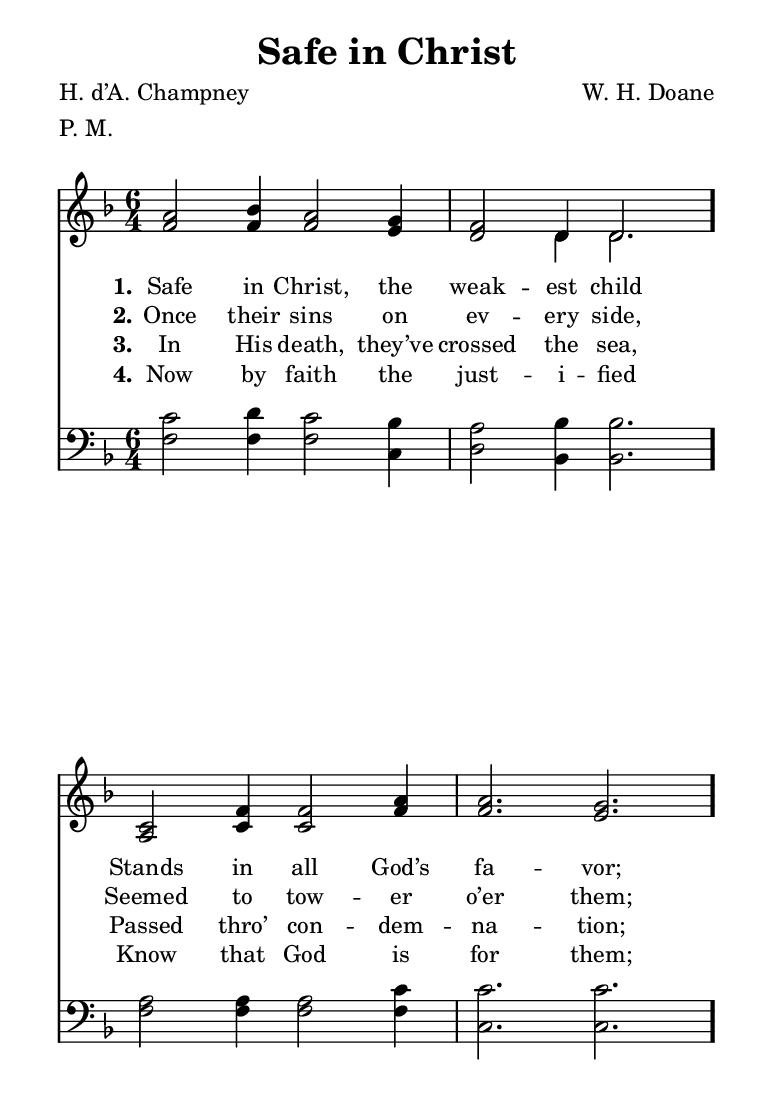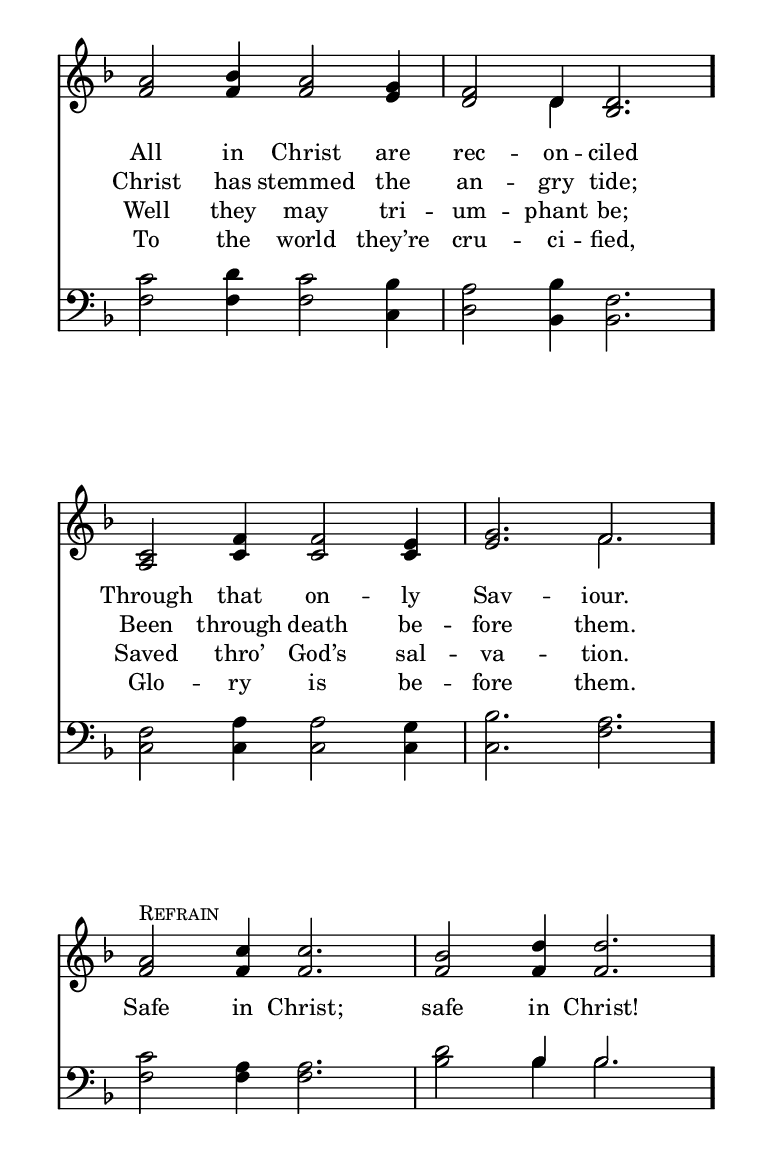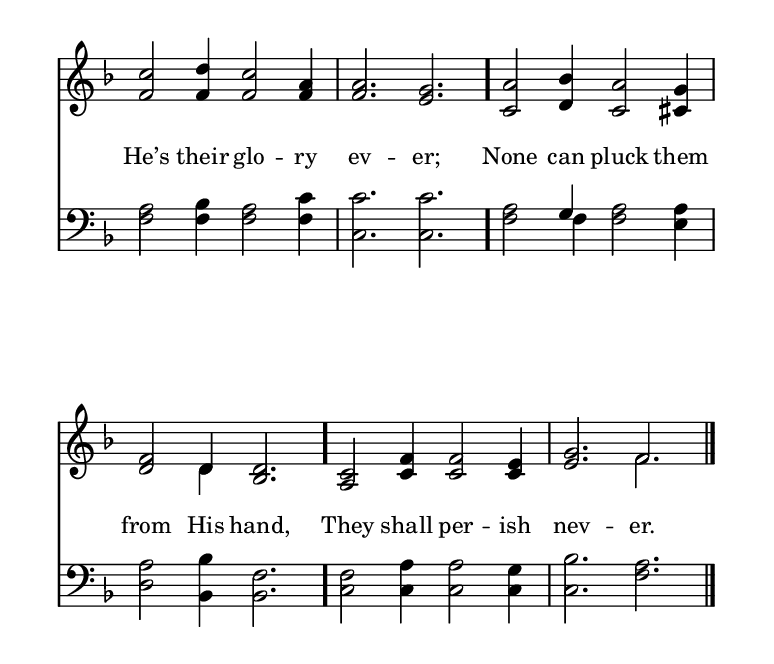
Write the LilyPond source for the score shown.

\include "common/global.ily"
\paper {
  \include "common/paper.ily"
}

\header{
  %children
  hymnnumber = "355"
  title = "Safe in Christ"
  tunename = "Near the Cross"
  meter = "P. M."
  poet = "H. d’A. Champney"
  composer = "W. H. Doane"
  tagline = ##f
}

global = {
  \include "common/overrides.ily"
  \override Staff.TimeSignature.style = #'numbered
  \time 6/4
  \override Score.MetronomeMark.transparent = ##t % hide all fermata changes too
  \tempo 4=130
  \key f \major
  \autoBeamOff
}

notesSoprano = {
\global
\relative c'' {

  a2 bes4 a2 g4 | f2 d4 d2. |
  c2 f4 f2 a4 | a2. g2. |
  a2 bes4 a2 g4 | f2 d4 d2. |
  c2 f4 f2 e4 | g2. f2. |

  << s^\markup { \small \caps "Refrain" }
  { a2 c4 c2. | bes2 d4 d2. } >>
  c2 d4 c2 a4 | a2. g2. |
  a2 bes4 a2 g4 | f2 d4 d2. |
  c2 f4 f2 e4 | g2. f2. |

  \bar "|."

}
}

notesAlto = {
\global
\relative e' {

  f2 f4 f2 e4 | d2 d4 d2. |
  a2 c4 c2 f4 | f2. e2. |
  f2 f4 f2 e4 | d2 d4 bes2. |
  a2 c4 c2 c4 | e2. f2. |

  f2 f4 f2. | f2 f4 f2. |
  f2 f4 f2 f4 | f2. e2. |
  c2 d4 c2 cis4 | d2 d4 bes2. |
  a2 c4 c2 c4 | e2. f2. |

}
}

notesTenor = {
\global
\relative a {

  c2 d4 c2 bes4 | a2 bes4 bes2. |
  a2 a4 a2 c4 | c2. c2. |
  c2 d4 c2 bes4 | a2 bes4 f2. |
  f2 a4 a2 g4 | bes2. a2. |

  c2 a4 a2. | d2 bes4 bes2. |
  a2 bes4 a2 c4 | c2. c2. |
  a2 g4 a2 a4 | a2 bes4 f2. |
  f2 a4 a2 g4 | bes2. a2. |

}
}

notesBass = {
\global
\relative f {

  f2 f4 f2 c4 | d2 bes4 bes2. |
  f'2 f4 f2 f4 | c2. c2. |
  f2 f4 f2 c4 | d2 bes4 bes2. |
  c2 c4 c2 c4 | c2. f2. |

  f2 f4 f2. | bes2 bes4 bes2. |
  f2 f4 f2 f4 | c2. c2. |
  f2 f4 f2 e4 | d2 bes4 bes2. |
  c2 c4 c2 c4 | c2. f2. |

}
}

Refrain = \lyricmode {

Safe in Christ; safe in Christ! \bar "."
He’s their glo -- ry ev -- er; \bar "."
None can pluck them from His hand, \bar "."
They shall per -- ish nev -- er. \bar "."

}

wordsA = \lyricmode {
\set stanza = "1."

Safe in Christ, the weak -- est child \bar "."
Stands in all God’s fa -- vor; \bar "."
All in Christ are rec -- on -- ciled \bar "."
Through that on -- ly Sav -- iour. \bar "."

}

wordsB = \lyricmode {
\set stanza = "2."

Once their sins on ev -- ery side,
Seemed to tow -- er o’er them;
Christ has stemmed the an -- gry tide;
Been through death be -- fore them.

\Refrain

}

wordsC = \lyricmode {
\set stanza = "3."

In His death, they’ve crossed the sea,
Passed thro’ con -- dem -- na -- tion;
Well they may tri -- um -- phant be;
Saved thro’ God’s sal -- va -- tion.

}

wordsD = \lyricmode {
\set stanza = "4."

Now by faith the just -- i -- fied
Know that God is for them;
To the world they’re cru -- ci -- fied,
Glo -- ry is be -- fore them.

}

\score {
  \context ChoirStaff <<
    \context Staff = upper <<
      \set Staff.autoBeaming = ##f
      \set ChoirStaff.systemStartDelimiter = #'SystemStartBar
      \set ChoirStaff.printPartCombineTexts = ##f
      \partcombine #'(2 . 11) \notesSoprano \notesAlto
      \context NullVoice = sopranos { \voiceOne << \notesSoprano >> }
      \context Lyrics = one   \lyricsto sopranos \wordsA
      \context Lyrics = two   \lyricsto sopranos \wordsB
      \context Lyrics = three \lyricsto sopranos \wordsC
      \context Lyrics = four  \lyricsto sopranos \wordsD
    >>
    \context Staff = men <<
      \set Staff.autoBeaming = ##f
      \clef bass
      \set ChoirStaff.printPartCombineTexts = ##f
      \partcombine #'(2 . 11) \notesTenor \notesBass
    >>
  >>
  \layout {
    \include "common/layout.ily"
  }
  #(cond ((ly:get-option 'eog-midi-permitted) #{ \midi{
    \include "common/midi.ily"
  } #}))
}

\version "2.19.49"  % necessary for upgrading to future LilyPond versions.

% vi:set et ts=2 sw=2 ai nocindent syntax=lilypond:
